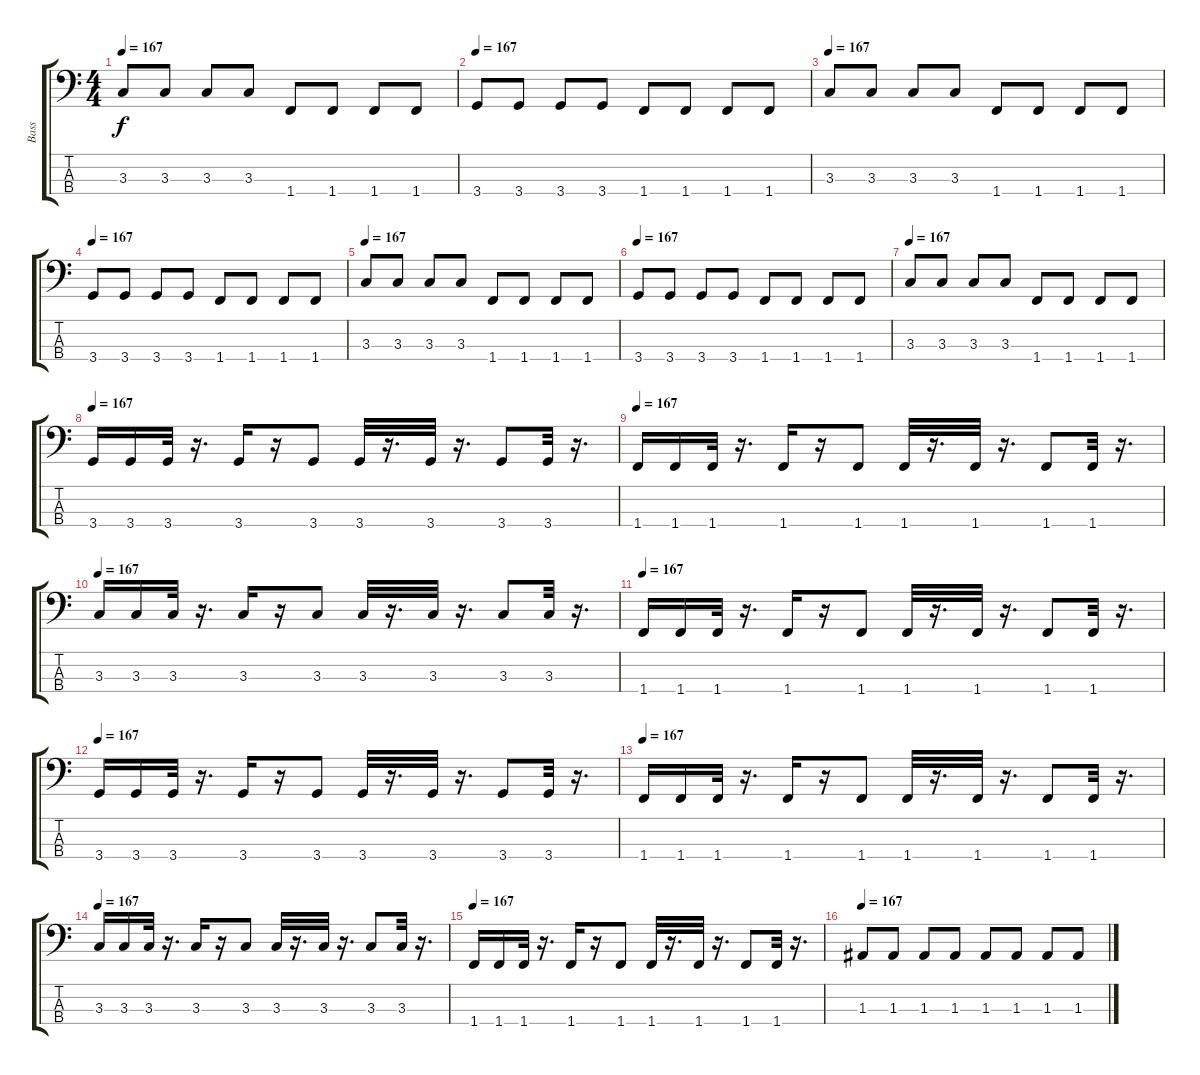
\track ("Bass" "Bass") {instrument electricbasspick}
\staff {score tabs}
\tuning (G2 D2 A1 E1) {hide}
\ts (4 4)
\tempo 167
\clef f4
\ks c
3.3.8{dy f} 3.3.8 3.3.8 3.3.8 1.4.8 1.4.8 1.4.8 1.4.8 |
\tempo 167
3.4.8 3.4.8 3.4.8 3.4.8 1.4.8 1.4.8 1.4.8 1.4.8 |
\tempo 167
3.3.8 3.3.8 3.3.8 3.3.8 1.4.8 1.4.8 1.4.8 1.4.8 |
\tempo 167
3.4.8 3.4.8 3.4.8 3.4.8 1.4.8 1.4.8 1.4.8 1.4.8 |
\tempo 167
3.3.8 3.3.8 3.3.8 3.3.8 1.4.8 1.4.8 1.4.8 1.4.8 |
\tempo 167
3.4.8 3.4.8 3.4.8 3.4.8 1.4.8 1.4.8 1.4.8 1.4.8 |
\tempo 167
3.3.8 3.3.8 3.3.8 3.3.8 1.4.8 1.4.8 1.4.8 1.4.8 |
\tempo 167
3.4.16 3.4.16 3.4.32 r.16{d} 3.4.16 r.16 3.4.8 3.4.32 r.16{d} 3.4.32 r.16{d} 3.4.8 3.4.32 r.16{d} |
\tempo 167
1.4.16 1.4.16 1.4.32 r.16{d} 1.4.16 r.16 1.4.8 1.4.32 r.16{d} 1.4.32 r.16{d} 1.4.8 1.4.32 r.16{d} |
\tempo 167
3.3.16 3.3.16 3.3.32 r.16{d} 3.3.16 r.16 3.3.8 3.3.32 r.16{d} 3.3.32 r.16{d} 3.3.8 3.3.32 r.16{d} |
\tempo 167
1.4.16 1.4.16 1.4.32 r.16{d} 1.4.16 r.16 1.4.8 1.4.32 r.16{d} 1.4.32 r.16{d} 1.4.8 1.4.32 r.16{d} |
\tempo 167
3.4.16 3.4.16 3.4.32 r.16{d} 3.4.16 r.16 3.4.8 3.4.32 r.16{d} 3.4.32 r.16{d} 3.4.8 3.4.32 r.16{d} |
\tempo 167
1.4.16 1.4.16 1.4.32 r.16{d} 1.4.16 r.16 1.4.8 1.4.32 r.16{d} 1.4.32 r.16{d} 1.4.8 1.4.32 r.16{d} |
\tempo 167
3.3.16 3.3.16 3.3.32 r.16{d} 3.3.16 r.16 3.3.8 3.3.32 r.16{d} 3.3.32 r.16{d} 3.3.8 3.3.32 r.16{d} |
\tempo 167
1.4.16 1.4.16 1.4.32 r.16{d} 1.4.16 r.16 1.4.8 1.4.32 r.16{d} 1.4.32 r.16{d} 1.4.8 1.4.32 r.16{d} |
\tempo 167
1.3.8 1.3.8 1.3.8 1.3.8 1.3.8 1.3.8 1.3.8 1.3.8
